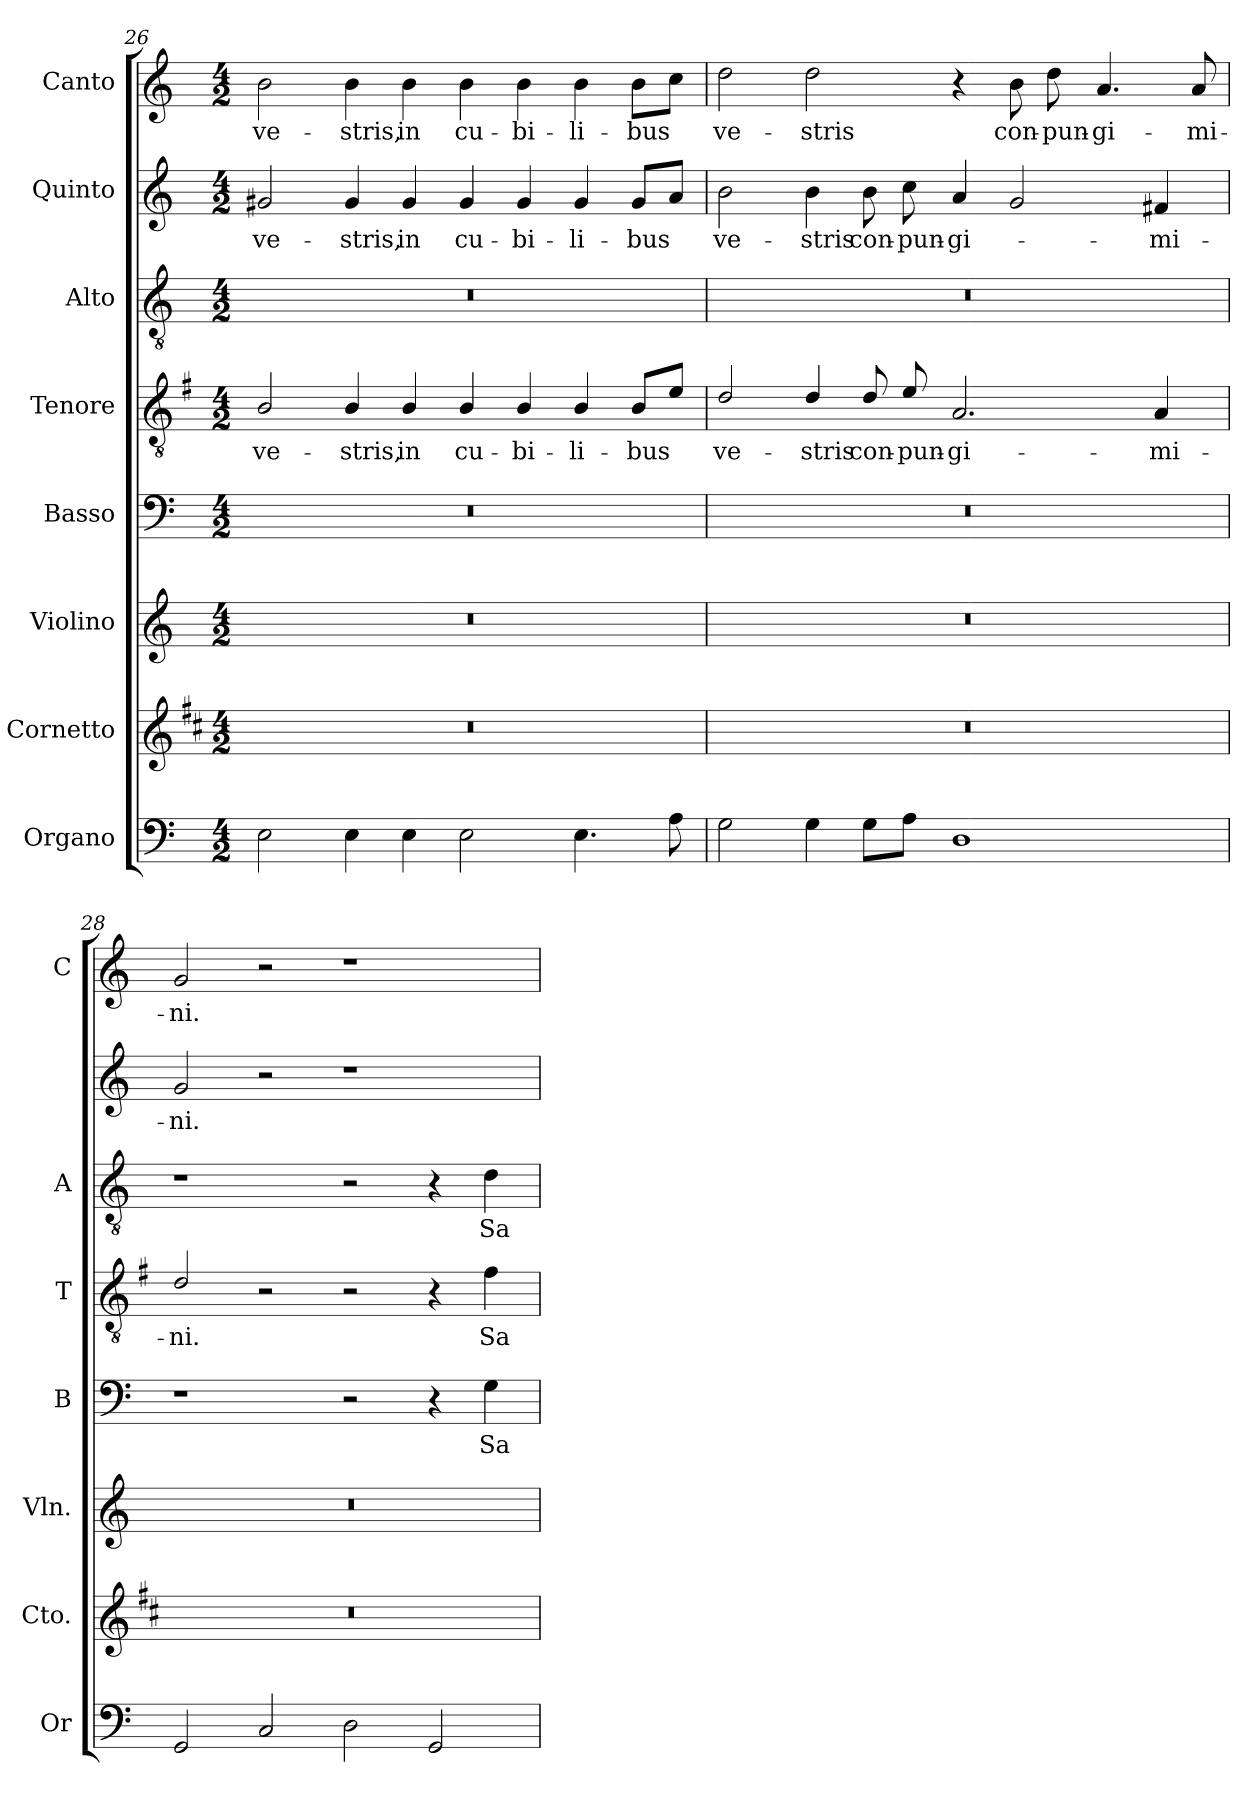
**kern	**kern	**kern	**kern	**text	**kern	**text	**kern	**text	**kern	**text	**kern	**text
*part8	*part7	*part6	*part5	*part5	*part4	*part4	*part3	*part3	*part2	*part2	*part1	*part1
*staff8	*staff7	*staff6	*staff5	*staff5	*staff4	*staff4	*staff3	*staff3	*staff2	*staff2	*staff1	*staff1
*I"Organo	*I"Cornetto	*I"Violino	*I"Basso	*	*I"Tenore	*	*I"Alto	*	*I"Quinto	*	*I"Canto	*
*I'Or	*I'Cto.	*I'Vln.	*I'B	*	*I'T	*	*I'A	*	*	*	*I'C	*
!!LO:PB:g=z
*clefF4	*clefG2	*clefG2	*clefF4	*	*clefGv2	*	*clefGv2	*	*clefG2	*	*clefG2	*
*	*ITrd1c2	*	*	*	*ITrd4c7	*	*	*	*	*	*	*
*k[]	*k[]	*k[]	*k[]	*	*k[]	*	*k[]	*	*k[]	*	*k[]	*
*C:	*C:	*C:	*C:	*	*C:	*	*C:	*	*C:	*	*C:	*
*M4/2	*M4/2	*M4/2	*M4/2	*	*M4/2	*	*M4/2	*	*M4/2	*	*M4/2	*
=26	=26	=26	=26	=26	=26	=26	=26	=26	=26	=26	=26	=26
!	!	!	!	!	!	!LO:LY:b	!	!	!	!LO:LY:b	!	!LO:LY:b
2E\	0r	0r	0r	.	2E/	ve-	0r	.	2g#X/	ve-	2b\	ve-
!	!	!	!	!	!	!LO:LY:b	!	!	!	!LO:LY:b	!	!LO:LY:b
4E\	.	.	.	.	4E/	-stris,	.	.	4g#/	-stris,	4b\	-stris,
!	!	!	!	!	!	!LO:LY:b	!	!	!	!LO:LY:b	!	!LO:LY:b
4E\	.	.	.	.	4E/	in	.	.	4g#/	in	4b\	in
!	!	!	!	!	!	!LO:LY:b	!	!	!	!LO:LY:b	!	!LO:LY:b
2E\	.	.	.	.	4E/	cu-	.	.	4g#/	cu-	4b\	cu-
!	!	!	!	!	!	!LO:LY:b	!	!	!	!LO:LY:b	!	!LO:LY:b
.	.	.	.	.	4E/	-bi-	.	.	4g#/	-bi-	4b\	-bi-
!	!	!	!	!	!	!LO:LY:b	!	!	!	!LO:LY:b	!	!LO:LY:b
4.E\	.	.	.	.	4E/	-li-	.	.	4g#/	-li-	4b\	-li-
!	!	!	!	!	!	!LO:LY:b	!	!	!	!LO:LY:b	!	!LO:LY:b
.	.	.	.	.	8E/L	-bus	.	.	8g#/L	-bus	8b\L	-bus
8A\	.	.	.	.	8A/J	.	.	.	8a/J	.	8cc\J	.
=27	=27	=27	=27	=27	=27	=27	=27	=27	=27	=27	=27	=27
!	!	!	!	!	!	!LO:LY:b	!	!	!	!LO:LY:b	!	!LO:LY:b
2G\	0r	0r	0r	.	2G/	ve-	0r	.	2b\	ve-	2dd\	ve-
!	!	!	!	!	!	!LO:LY:b	!	!	!	!LO:LY:b	!	!LO:LY:b
4G\	.	.	.	.	4G/	-stris	.	.	4b\	-stris	2dd\	-stris
!	!	!	!	!	!	!LO:LY:b	!	!	!	!LO:LY:b	!	!
8G\L	.	.	.	.	8G/	con-	.	.	8b\	con-	.	.
!	!	!	!	!	!	!LO:LY:b	!	!	!	!LO:LY:b	!	!
8A\J	.	.	.	.	8A/	-pun-	.	.	8cc\	-pun-	.	.
!	!	!	!	!	!	!LO:LY:b	!	!	!	!LO:LY:b	!	!
1D	.	.	.	.	2.D/	-gi-	.	.	4a/	-gi-	4r	.
!	!	!	!	!	!	!	!	!	!	!	!	!LO:LY:b
.	.	.	.	.	.	.	.	.	2g/	.	8b\	con-
!	!	!	!	!	!	!	!	!	!	!	!	!LO:LY:b
.	.	.	.	.	.	.	.	.	.	.	8dd\	-pun-
!	!	!	!	!	!	!	!	!	!	!	!	!LO:LY:b
.	.	.	.	.	.	.	.	.	.	.	4.a/	-gi-
!	!	!	!	!	!	!LO:LY:b	!	!	!	!LO:LY:b	!	!
.	.	.	.	.	4D/	-mi-	.	.	4f#X/	-mi-	.	.
!	!	!	!	!	!	!	!	!	!	!	!	!LO:LY:b
.	.	.	.	.	.	.	.	.	.	.	8a/	-mi-
=28	=28	=28	=28	=28	=28	=28	=28	=28	=28	=28	=28	=28
!	!	!	!	!	!	!LO:LY:b	!	!	!	!LO:LY:b	!	!LO:LY:b
2GG/	0r	0r	1r	.	2G/	-ni.	1r	.	2g/	-ni.	2g/	-ni.
2C/	.	.	.	.	2r	.	.	.	2r	.	2r	.
2D\	.	.	2r	.	2r	.	2r	.	1r	.	1r	.
2GG/	.	.	4r	.	4r	.	4r	.	.	.	.	.
!	!	!	!	!LO:LY:b	!	!LO:LY:b	!	!LO:LY:b	!	!	!	!
.	.	.	4G\	Sa-	4B\	Sa-	4d\	Sa-	.	.	.	.
=	=	=	=	=	=	=	=	=	=	=	=	=
*-	*-	*-	*-	*-	*-	*-	*-	*-	*-	*-	*-	*-
